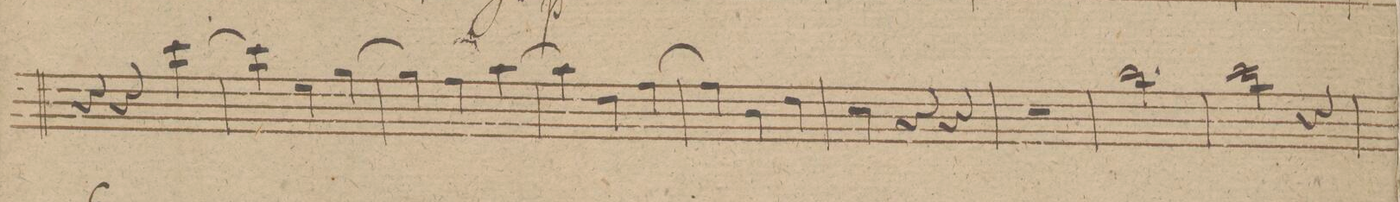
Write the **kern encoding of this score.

**kern	**dynam
*I"Fagotto 2do	*
*clefF4	*
*k[f#c#g#d#]	*
*M3/4	*
4r	.
4r	.
[4e	.
=8	=8
4e]	.
4G#	.
[4B	.
=9	=9
4B]	.
4A	.
[4c#	.
=10	=10
4c#]	.
4F#	.
[4A	.
=11	=11
4A]	.
4D#	.
4F#	.
=12	=12
4E	.
4r	.
4r	.
=13	=13
2.r	.
=14	=14
2.d#	.
=15	=15
2e	.
4r	.
=16	=16
*-	*-
